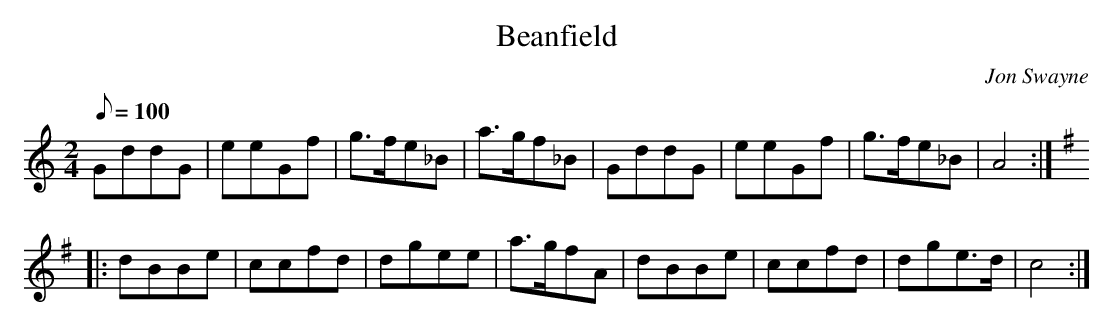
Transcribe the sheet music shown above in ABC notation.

X:1
T:Beanfield
C:Jon Swayne
L:1/8
M:2/4
Q:100
K:C major
GddG|eeGf|g>fe_B|a>gf_B|GddG|eeGf|g>fe_B|A4:|
K:G
|:dBBe|ccfd|dgee|a>gfA|dBBe|ccfd|dge>d|c4:|
